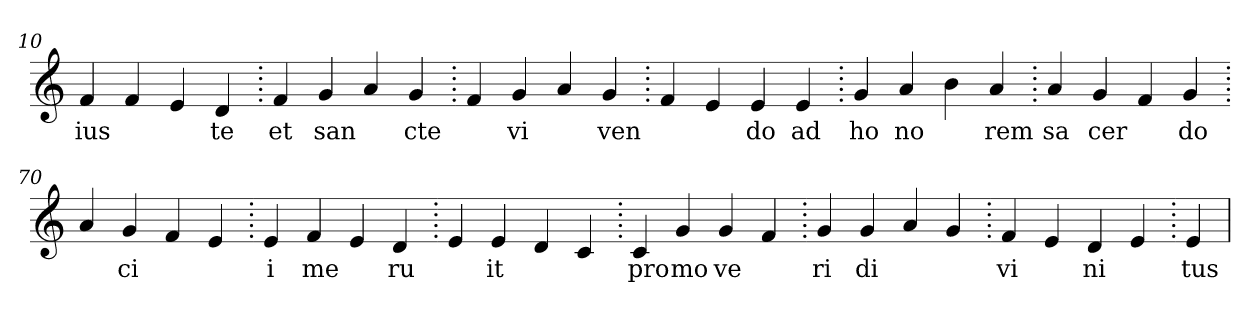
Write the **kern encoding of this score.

**kern	**text
*part1	*part1
*staff1	*staff1
*clefG2	*
=10.	=10.
4f	ius
4f	.
4e	.
4d	te
=20.	=20.
4f	et
4g	san
4a	.
4g	cte
=30.	=30.
4f	.
4g	vi
4a	.
4g	ven
=40.	=40.
4f	.
4e	.
4e	do
4e	ad
=50.	=50.
4g	ho
4a	no
4b	.
4a	rem
=60.	=60.
4a	sa
4g	cer
4f	.
4g	do
=70.	=70.
4a	.
4g	ci
4f	.
4e	.
=80.	=80.
4e	i
4f	me
4e	.
4d	ru
=90.	=90.
4e	.
4e	it
4d	.
4c	.
=100.	=100.
4c	pro
4g	mo
4g	ve
4f	.
=110.	=110.
4g	ri
4g	di
4a	.
4g	.
=120.	=120.
4f	vi
4e	.
4d	ni
4e	.
=130.	=130.
4e	tus
=	=
*-	*-
